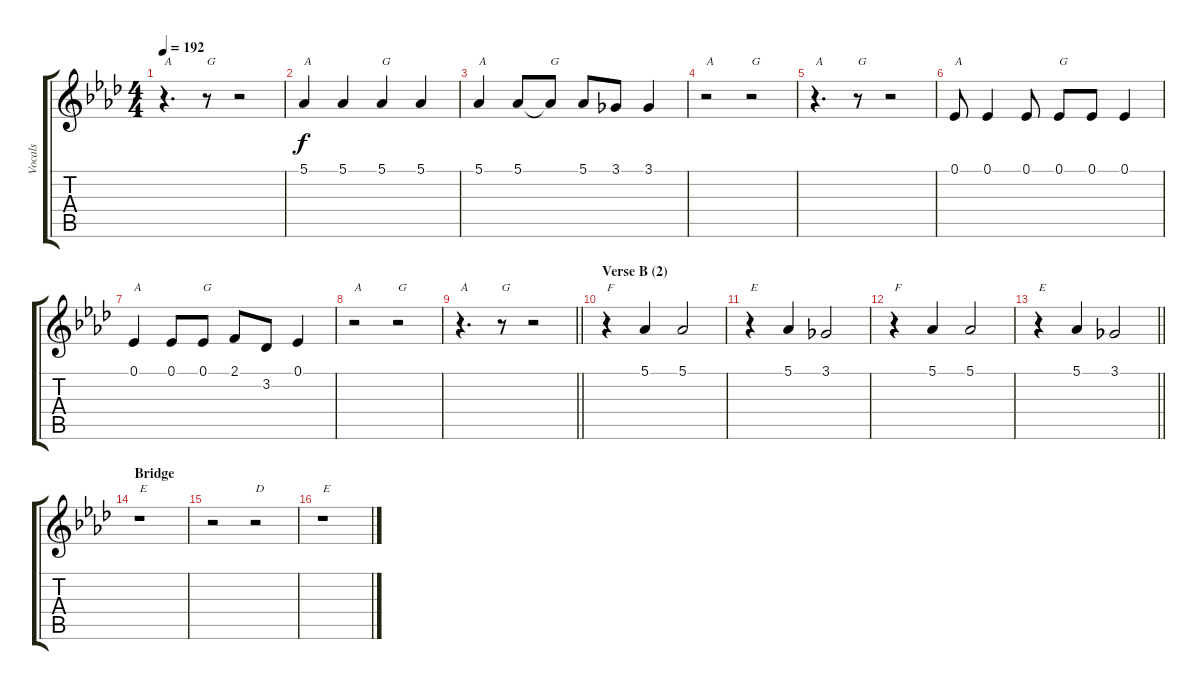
\track ("Vocals" "Vocals") {instrument sopranosax}
\staff {score tabs}
\tuning (Eb4 Bb3 Gb3 Db3 Ab2 Eb2) {hide}
\ts (4 4)
\tempo 192
\clef g2
\ks ab
r.4{d txt "A" dy f} r.8{txt "G"} r.2 |
5.1.4{txt "A"} 5.1.4 5.1.4{txt "G"} 5.1.4 |
5.1.4{txt "A"} 5.1.8 5.1{t}.8{txt "G"} 5.1.8 3.1.8 3.1.4 |
r.2{txt "A"} r.2{txt "G"} |
r.4{d txt "A"} r.8{txt "G"} r.2 |
0.1.8{txt "A"} 0.1.4 0.1.8 0.1.8{txt "G"} 0.1.8 0.1.4 |
0.1.4{txt "A"} 0.1.8 0.1.8{txt "G"} 2.1.8 3.2.8 0.1.4 |
r.2{txt "A"} r.2{txt "G"} |
\barLineRight lightlight
r.4{d txt "A"} r.8{txt "G"} r.2 |
\section ("" "Verse B (2)")
r.4{txt "F"} 5.1.4 5.1.2 |
r.4{txt "E"} 5.1.4 3.1.2 |
r.4{txt "F"} 5.1.4 5.1.2 |
\barLineRight lightlight
r.4{txt "E"} 5.1.4 3.1.2 |
\section ("" "Bridge")
r.1{txt "E"} |
r.2 r.2{txt "D"} |
r.1{txt "E"}
